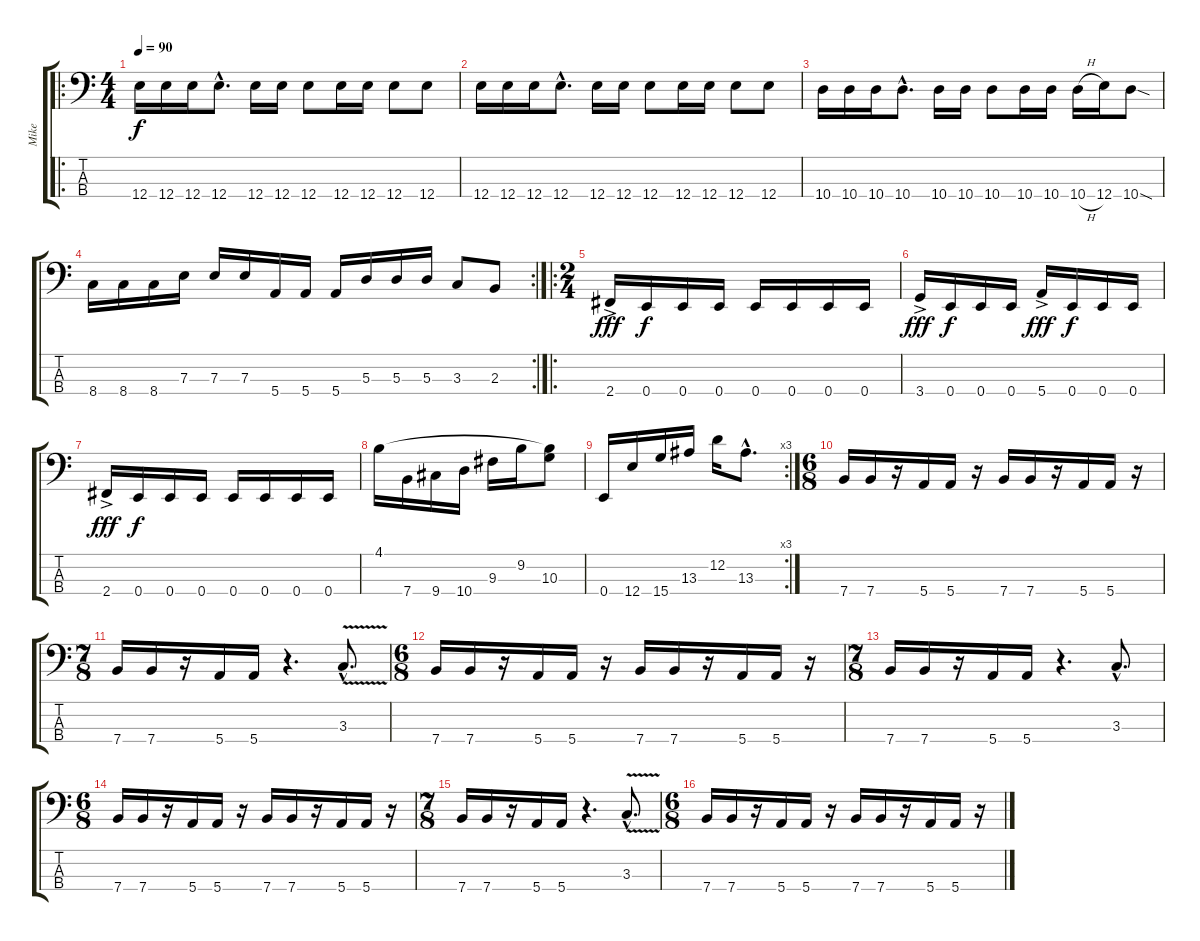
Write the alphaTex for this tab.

\track ("Mike" "Mike") {instrument electricbassfinger}
\staff {score tabs}
\tuning (G2 D2 A1 E1) {hide}
\ro
\ts (4 4)
\tempo 90
\clef f4
\ks c
12.4.16{dy f} 12.4.16 12.4.16 12.4{hac}.8{d} 12.4.16 12.4.16 12.4.8 12.4.16 12.4.16 12.4.8 12.4.8 |
12.4.16 12.4.16 12.4.16 12.4{hac}.8{d} 12.4.16 12.4.16 12.4.8 12.4.16 12.4.16 12.4.8 12.4.8 |
10.4.16 10.4.16 10.4.16 10.4{hac}.8{d} 10.4.16 10.4.16 10.4.8 10.4.16 10.4.16 10.4{h}.16 12.4.16 10.4{sod}.8 |
\rc 2
8.4.16 8.4.16 8.4.16 7.3.16 7.3.16 7.3.16 5.4.16 5.4.16 5.4.16 5.3.16 5.3.16 5.3.16 3.3.8 2.3.8 |
\ro
\ts (2 4)
2.4{ac}.16{dy fff} 0.4.16{dy f} 0.4.16 0.4.16 0.4.16 0.4.16 0.4.16 0.4.16 |
3.4{ac}.16{dy fff} 0.4.16{dy f} 0.4.16 0.4.16 5.4{ac}.16{dy fff} 0.4.16{dy f} 0.4.16 0.4.16 |
2.4{ac}.16{dy fff} 0.4.16{dy f} 0.4.16 0.4.16 0.4.16 0.4.16 0.4.16 0.4.16 |
4.1.16 7.4.16 9.4.16 10.4.16 9.3.16 9.2.16 (4.1{t} 10.3).8 |
\rc 3
0.4.16 12.4.16 15.4.16 13.3.16 12.2.16 13.3{hac}.8{d} |
\ts (6 8)
7.4.16 7.4.16 r.16 5.4.16 5.4.16 r.16 7.4.16 7.4.16 r.16 5.4.16 5.4.16 r.16 |
\ts (7 8)
7.4.16 7.4.16 r.16 5.4.16 5.4.16 r.4{d} 3.3{v hac}.8{d} |
\ts (6 8)
7.4.16 7.4.16 r.16 5.4.16 5.4.16 r.16 7.4.16 7.4.16 r.16 5.4.16 5.4.16 r.16 |
\ts (7 8)
7.4.16 7.4.16 r.16 5.4.16 5.4.16 r.4{d} 3.3{hac}.8{d} |
\ts (6 8)
7.4.16 7.4.16 r.16 5.4.16 5.4.16 r.16 7.4.16 7.4.16 r.16 5.4.16 5.4.16 r.16 |
\ts (7 8)
7.4.16 7.4.16 r.16 5.4.16 5.4.16 r.4{d} 3.3{v hac}.8{d} |
\ts (6 8)
7.4.16 7.4.16 r.16 5.4.16 5.4.16 r.16 7.4.16 7.4.16 r.16 5.4.16 5.4.16 r.16
